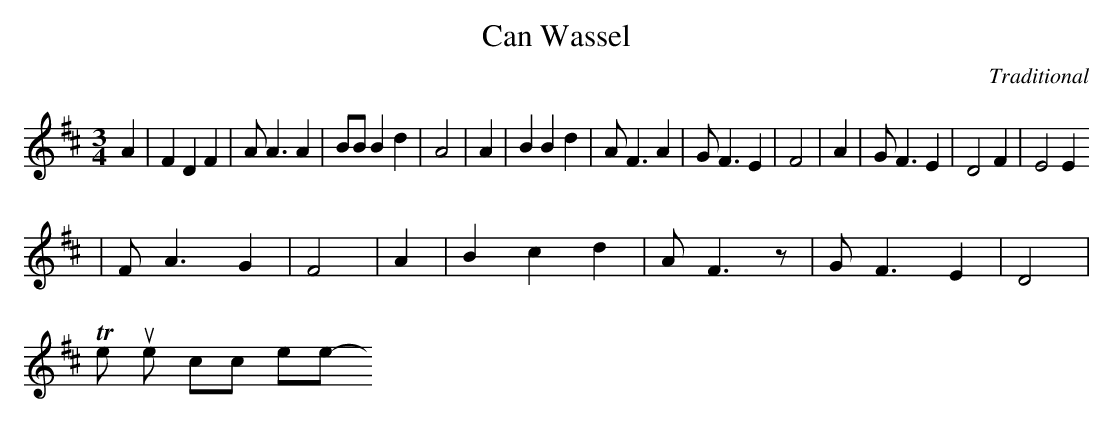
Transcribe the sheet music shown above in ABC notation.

X:1
T:Can Wassel
M:3/4
L:1/8
C:Traditional
K:D
A2|F2D2F2|AA3A2|BB B2d2|A4|A2|B2B2d2|A F3A2|G F3E2|F4|A2|GF3E2|D4F2|E4E2
|FA3G2|F4|A2|B2c2d2|AF3z |GF3E2|D4|
To return to the top click here
-----------------------------------------------------------------------------
